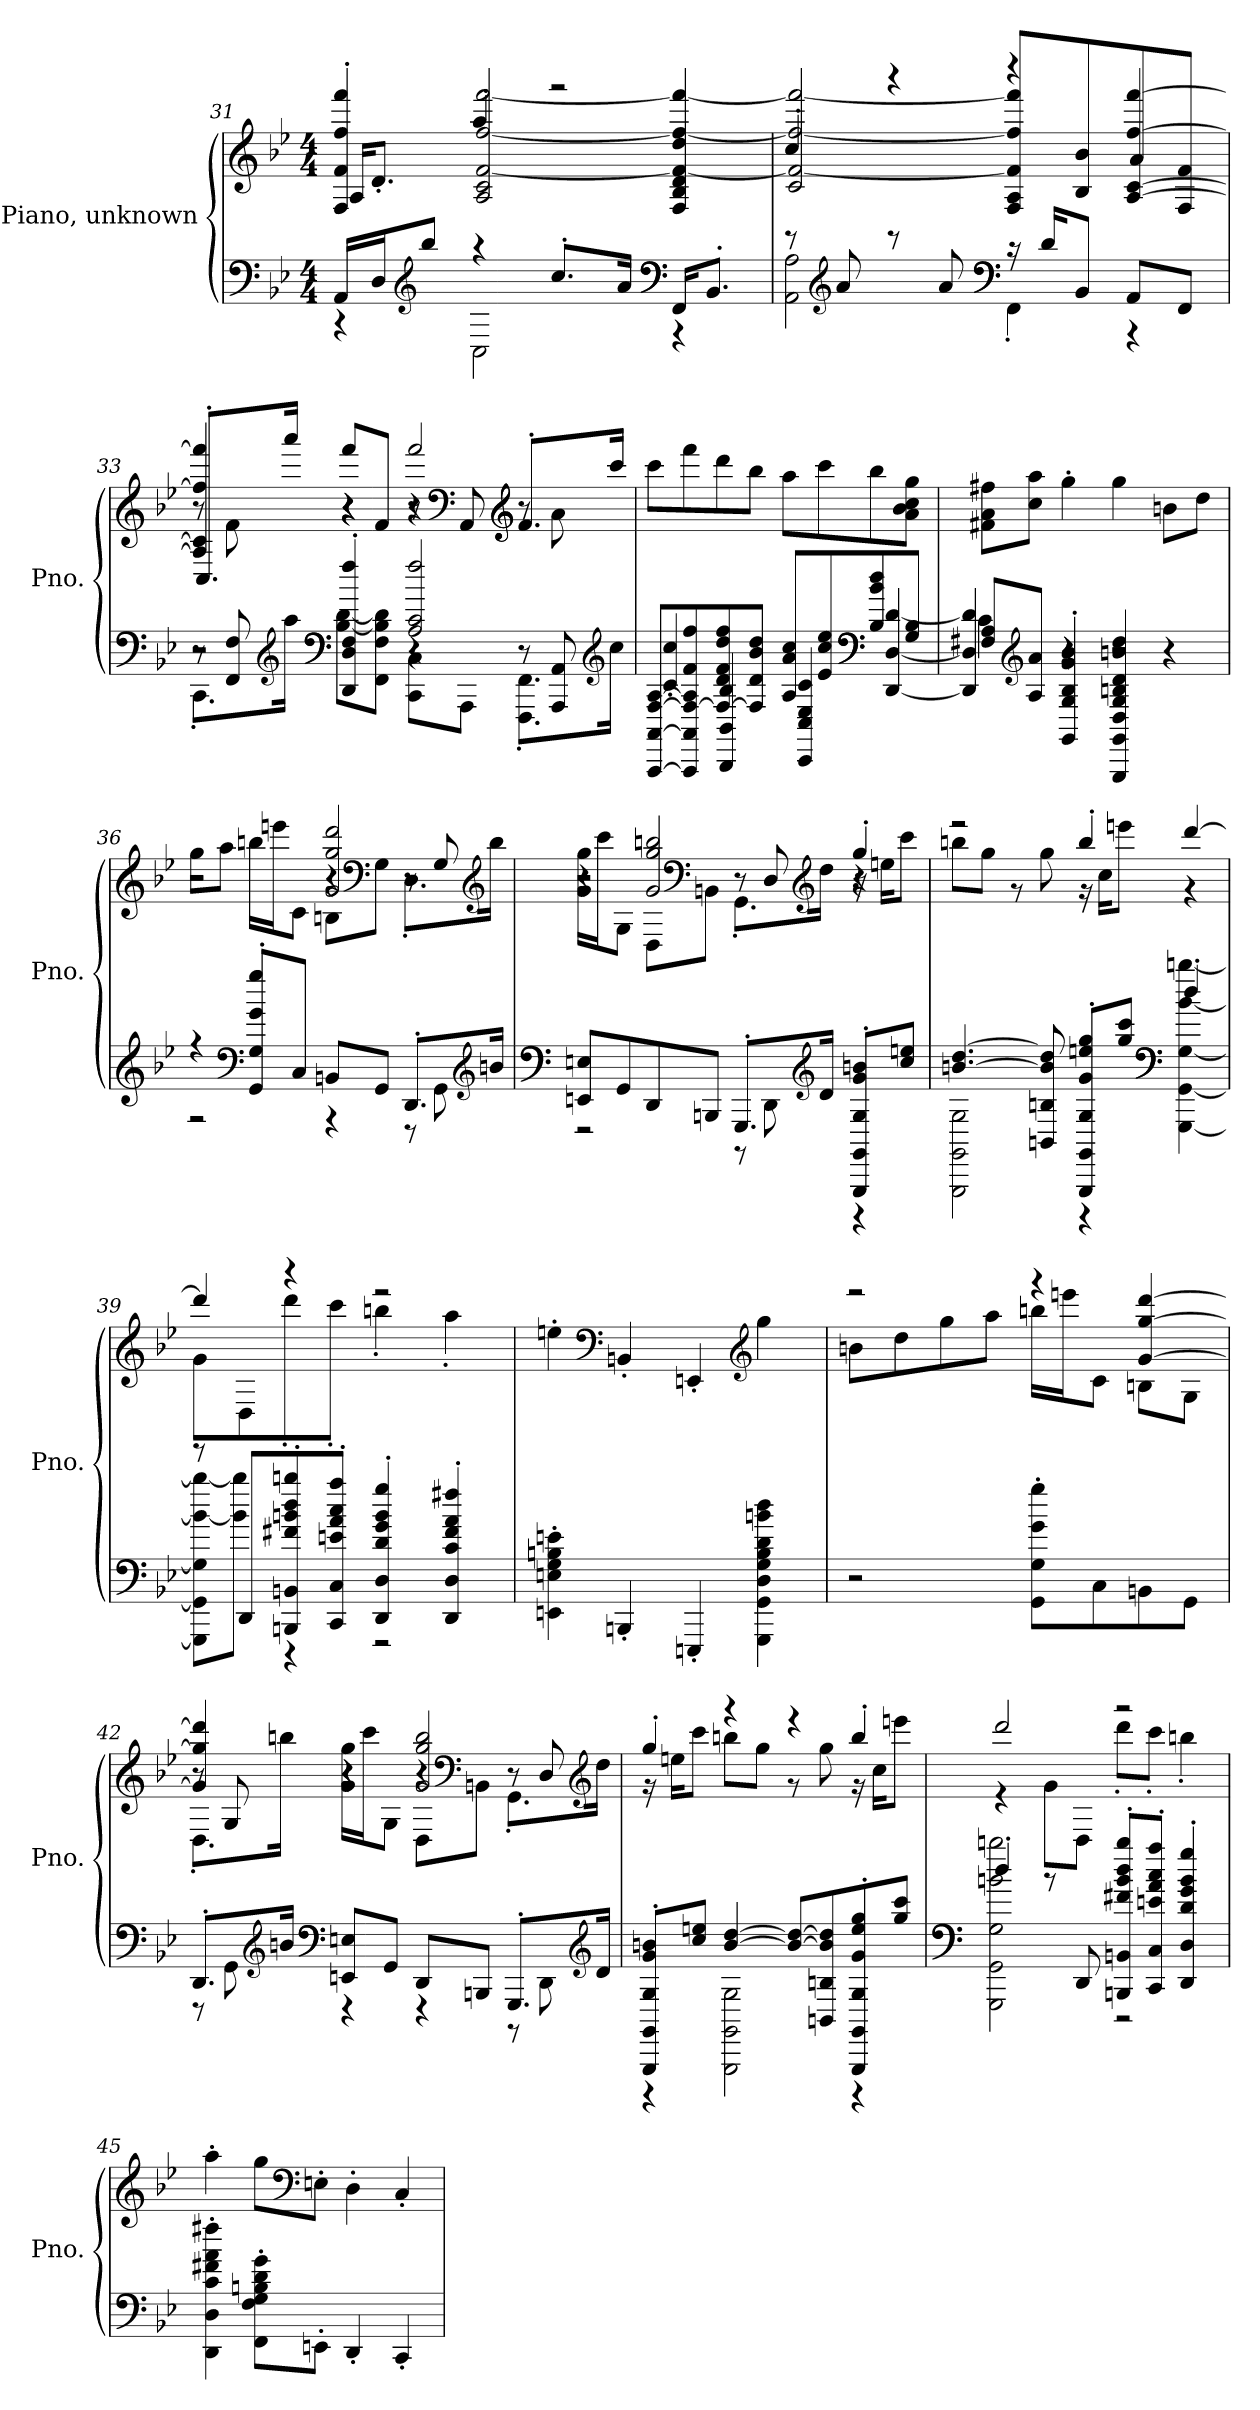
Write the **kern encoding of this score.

**kern	**kern
*part1	*part1
*staff2	*staff1
*I"Piano, unknown	*
*I'Pno.	*
!!LO:LB:g=z
*clefF4	*clefG2
*k[b-e-]	*k[b-e-]
*M4/4	*M4/4
=31	=31
*^	*^
16AA/LL	4r	4F/' 4f/' 4ff/' 4fff/'	16A/KL
16D/J	.	.	8.d'/J
*clefG2	*	*	*
8bb-/J	.	.	.
4r	2C\	4aa'/	2A/ 2c/ [2f/ [2ff/ [2fff/
8.cc'/L	.	2r	.
16a/Jk	.	.	.
*clefF4	*	*	*
16FF/KL	4r	.	4F/ 4B-/ 4d/ 4f/_ 4dd/ 4ff/_ 4fff/_
8.BB-'/J	.	.	.
=32	=32	=32	=32
8r	2AA\ 2A\	4cc'/	2c/ 2f/_ 2ff/_ 2fff/_
*clefG2	*	*	*
8a/	.	.	.
8r	.	4r	.
8a/	.	.	.
*clefF4	*	*	*
16r	4FF'\	4r	8F/ 8A/ 8f/] 8ff/] 8fff/]L
16d/KL	.	.	.
8BB-/J	.	.	8B-/ 8b-/
8AA/L	4r	[4A/ [4c/ [4ff/ [4fff/	8a/
8FF/J	.	.	8F/ 8f/J
!!LO:LB:g=z
=33	=33	=33	=33
*	*^	*	*^
8r	8.CC'\L	2r	4A/] 4c/] 4ff/] 4fff/]	8r	8.C'/L
8FF/ 8F/	.	.	.	8f\	.
*clefG2	*	*	*	*	*
.	16aa\Jk	.	.	.	16aaa/Jk
*clefF4	*	*	*	*	*
4DD/' 4D/' 4F/' 4ff/'	[8B-\ [8d\L	.	4r	4r	8fff/L
.	8FF\ 8F\ 8B-\] 8d\]J	.	.	.	8f/J
2A/ 2c/ 2ff/	8CC\ 8C\L	4r	2fff/	4r	8r
*	*	*	*clefF4	*	*
.	8AAA\J	.	.	.	8AA/
*	*	*	*clefG2	*	*
.	8.FFF\' 8.FF\'L	8r	.	8r	8.f'/L
.	.	8AAA/ 8AA/	.	8a\	.
*clefG2	*	*	*	*	*
.	16cc\Jk	.	.	.	16ccc/Jk
*	*v	*v	*	*	*
*	*	*v	*v	*v
=34	=34	=34
[8AAA/ [8AA/ [8F/ [8A/L	4c/' 4cc/'	8ccc\L
8AAA/] 8AA/] 8F/_ 8A/] 8f/ 8ff/	.	8fff\
8F/_ 8d/ 8f/ 8dd/ 8ff/	4BBB-/ 4BB-/ 4B-/	8ddd\
8F/] 8d/ 8b-/ 8dd/J	.	8bb-\J
8A/ 8a/ 8cc/L	4CC/ 4C/ 4E-/ 4c/	8aa\L
8e-/ 8cc/ 8ee-/	.	8ccc\
*clefF4	*	*
8B-/ 8b-/ 8dd/	[4DD/ [4D/ [4d/	8bb-\
8G/ 8B-/J	.	8a\ 8b-\ 8cc\ 8gg\J
!!LO:LB:g=z
=35	=35	=35
*	*^	*
8F#X/ 8A/L	4c\	4DD/] 4D/] 4d/]	8f#X\ 8a\ 8ff#X\L
*clefG2	*	*	*
8A/ 8a/J	.	.	8cc\ 8aa\J
4GG/' 4G/' 4B-/' 4g/' 4b-/'	4r	4r	4gg'\
4GGG/ 4GG/ 4D/ 4G/ 4Bn/ 4d/ 4bn/ 4dd/	2r	2r	4gg\
4r	.	.	8bn\L
.	.	.	8dd\J
*	*v	*v	*
=36	=36	=36
*	*	*^
*	*	*	*^
4r	2r	2r	8gg\L	2r
.	.	.	8aa\J	.
*clefF4	*	*	*	*
8GG/' 8G/' 8g/' 8gg/'L	.	.	16bbn\LL	.
.	.	.	16eeen\J	.
8C/J	.	.	8c\J	.
8BBn/L	4r	2g/ 2gg/ 2ddd/	8Bn\L	4r
*	*	*clefF4	*	*
8GG/J	.	.	8G\J	.
8.DD'/L	8r	.	8.D'\L	8r
.	8GG\	.	.	8G/
*clefG2	*	*clefG2	*	*
16bn/Jk	.	.	16bb\Jk	.
!!LO:PB:g=z	!!	!!
=37	=37	=37	=37	=37
*clefF4	*	*	*	*
8EEn/ 8En/L	2r	4r	16g\ 16gg\LL	2r
.	.	.	16ccc\J	.
8GG/	.	.	8G\J	.
8DD/	.	2g/ 2gg/ 2bbn/	8D\L	.
*	*	*clefF4	*	*
8BBBn/J	.	.	8BBn\J	.
8.GGG'/L	8r	.	8.GG'\L	8r
.	8DD\	.	.	8D/
*clefG2	*	*clefG2	*	*
16d/Jk	.	.	16dd\Jk	.
8GGG/' 8GG/' 8G/' 8g/' 8bn/'L	4r	4gg'/	16r	4r
.	.	.	16een\KL	.
8cc/ 8een/J	.	.	8ccc\J	.
*	*	*	*v	*v
=38	=38	=38	=38
[4.bn/ [4.dd/	2GGG\ 2GG\ 2G\	2r	8bbn\L
.	.	.	8gg\J
.	.	.	8r
8BBn/ 8Bn/ 8b/] 8dd/]	.	.	8gg\
8GGG/' 8GG/' 8G/' 8g/' 8een/' 8gg/'L	4r	4bb'/	16r
.	.	.	16cc\KL
8gg/ 8ccc/J	.	.	8eeen\J
*clefF4	*	*	*
4dd'/	[4GGG\ [4GG\ [4G\ [4b\ [4bbn\	[4ddd/	4r
=39	=39	=39	=39
8r	8GGG\] 8GG\] 8G\] 8b\_ 8bb\_L	4ddd/]	8g\L
8DD/L	8b\] 8bb\]J	.	8D\
8BBBn/' 8BBn/' 8f#X/' 8bn/' 8dd/' 8bbn/'	4r	4r	8ddd'\
8CC/' 8C/' 8en/' 8a/' 8cc/' 8aa/'J	.	.	8ccc'\J
4DD/' 4D/' 4d/' 4g/' 4b/' 4gg/'	2r	2r	4bbn'\
4DD/' 4D/' 4c/' 4f#/' 4a/' 4ff#X/'	.	.	4aa'\
*v	*v	*	*
*	*v	*v
!!LO:LB:g=z
=40	=40
4EEn\' 4En\' 4G\' 4Bn\' 4en\'	4een'\
*	*clefF4
4BBBn'/	4BBn'/
4EEEn'/	4EEn'/
*	*clefG2
4GGG\ 4GG\ 4D\ 4G\ 4B\ 4d\ 4bn\ 4dd\	4gg\
=41	=41
*	*^
2r	2r	8bn\L
.	.	8dd\
.	.	8gg\
.	.	8aa\J
8GG\' 8G\' 8g\' 8gg\'L	4r	16bbn\LL
.	.	16eeen\J
8C\	.	8c\J
8BBn\	[4g/ [4gg/ [4ddd/	8Bn\L
8GG\J	.	8G\J
!!LO:LB:g=z
=42	=42	=42
*^	*	*^
8.DD'/L	8r	4g/] 4gg/] 4ddd/]	8.D'\L	8r
.	8GG\	.	.	8G/
*clefG2	*	*	*	*
16bn/Jk	.	.	16bbn\Jk	.
*clefF4	*	*	*	*
8EEn/ 8En/L	4r	4r	16g\ 16gg\LL	4r
.	.	.	16ccc\J	.
8GG/J	.	.	8G\J	.
8DD/L	4r	2g/ 2gg/ 2bb/	8D\L	4r
*	*	*clefF4	*	*
8BBBn/J	.	.	8BBn\J	.
8.GGG'/L	8r	.	8.GG'\L	8r
.	8DD\	.	.	8D/
*clefG2	*	*clefG2	*	*
16d/Jk	.	.	16dd\Jk	.
*	*	*	*v	*v
=43	=43	=43	=43
8GGG/' 8GG/' 8G/' 8g/' 8bn/'L	4r	4gg'/	16r
.	.	.	16een\KL
8cc/ 8een/J	.	.	8ccc\J
[4b/ [4dd/	2GGG\ 2GG\ 2G\	4r	8bbn\L
.	.	.	8gg\J
8b/_ 8dd/_L	.	4r	8r
8BBn/ 8Bn/ 8b/] 8dd/]	.	.	8gg\
8GGG/' 8GG/' 8G/' 8g/' 8ee/' 8gg/'	4r	4bb'/	16r
.	.	.	16cc\KL
8gg/ 8ccc/J	.	.	8eeen\J
!!LO:LB:g=z	!!
=44	=44	=44	=44
*clefF4	*	*	*
4dd'/	2GGG\ 2GG\ 2G\ 2bn\ 2bbn\	2ddd/	4r
8r	.	.	8g\L
8DD/	.	.	8D\J
8BBBn/' 8BBn/' 8f#X/' 8b/' 8dd/' 8bb/'L	2r	2r	8ddd'\L
8CC/' 8C/' 8en/' 8a/' 8cc/' 8aa/'J	.	.	8ccc'\J
4DD/' 4D/' 4d/' 4g/' 4b/' 4gg/'	.	.	4bbn'\
*v	*v	*	*
*	*v	*v
=45	=45
4DD\' 4D\' 4c\' 4f#X\' 4a\' 4ff#X\'	4aa'\
8FF\' 8F\' 8G\' 8Bn\' 8d\' 8g\'L	8gg\L
*	*clefF4
8EEn'\J	8En'\J
4DD'/	4D'\
4CC'/	4C'/
=	=
*-	*-
